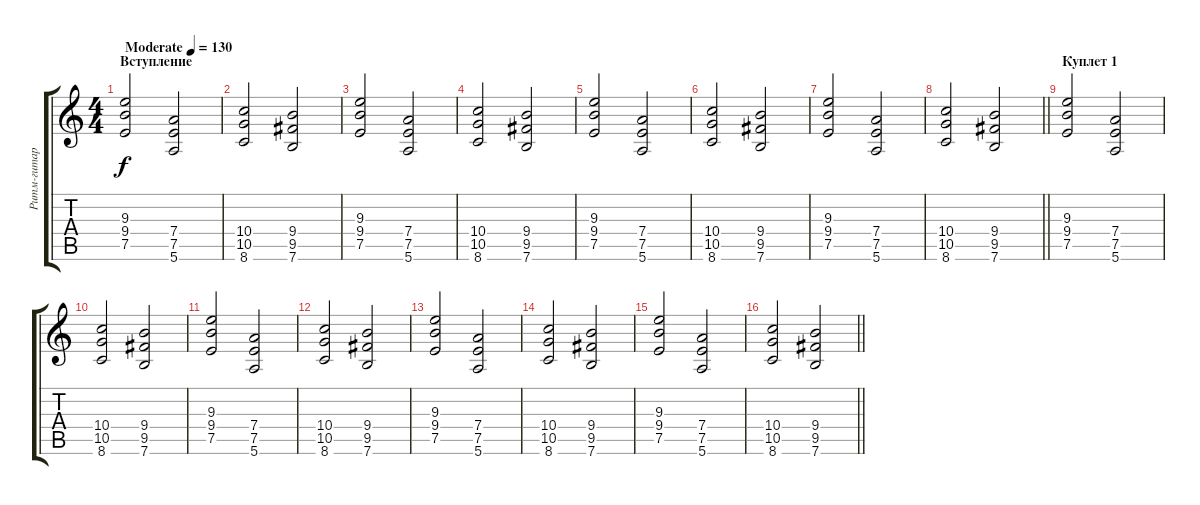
\track ("Ритм-гитара 2" "Ритм-гитар") {instrument distortionguitar}
\staff {score tabs}
\tuning (E4 B3 G3 D3 A2 E2) {hide}
\ts (4 4)
\section ("" "Вступление")
\tempo (130 "Moderate")
\clef g2
\ks c
(9.3 9.4 7.5).2{dy f instrument distortionguitar} (7.4 7.5 5.6).2 |
(10.4 10.5 8.6).2 (9.4 9.5 7.6).2 |
(9.3 9.4 7.5).2 (7.4 7.5 5.6).2 |
(10.4 10.5 8.6).2 (9.4 9.5 7.6).2 |
(9.3 9.4 7.5).2 (7.4 7.5 5.6).2 |
(10.4 10.5 8.6).2 (9.4 9.5 7.6).2 |
(9.3 9.4 7.5).2 (7.4 7.5 5.6).2 |
\barLineRight lightlight
(10.4 10.5 8.6).2 (9.4 9.5 7.6).2 |
\section ("" "Куплет 1")
(9.3 9.4 7.5).2 (7.4 7.5 5.6).2 |
(10.4 10.5 8.6).2 (9.4 9.5 7.6).2 |
(9.3 9.4 7.5).2 (7.4 7.5 5.6).2 |
(10.4 10.5 8.6).2 (9.4 9.5 7.6).2 |
(9.3 9.4 7.5).2 (7.4 7.5 5.6).2 |
(10.4 10.5 8.6).2 (9.4 9.5 7.6).2 |
(9.3 9.4 7.5).2 (7.4 7.5 5.6).2 |
\barLineRight lightlight
(10.4 10.5 8.6).2 (9.4 9.5 7.6).2
